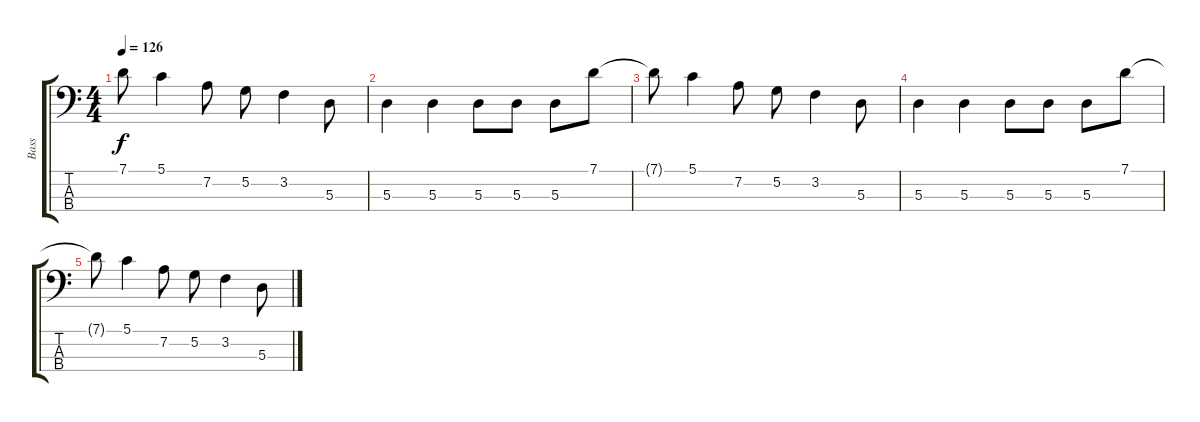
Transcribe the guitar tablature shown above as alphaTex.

\track ("Bass" "Bass") {instrument electricbassfinger}
\staff {score tabs}
\tuning (G2 D2 A1 E1) {hide}
\ts (4 4)
\tempo 126
\clef f4
\ks c
7.1{t}.8{dy f} 5.1.4 7.2.8 5.2.8 3.2.4 5.3.8 |
5.3.4 5.3.4 5.3.8 5.3.8 5.3.8 7.1.8 |
7.1{t}.8 5.1.4 7.2.8 5.2.8 3.2.4 5.3.8 |
5.3.4 5.3.4 5.3.8 5.3.8 5.3.8 7.1.8 |
7.1{t}.8 5.1.4 7.2.8 5.2.8 3.2.4 5.3.8
